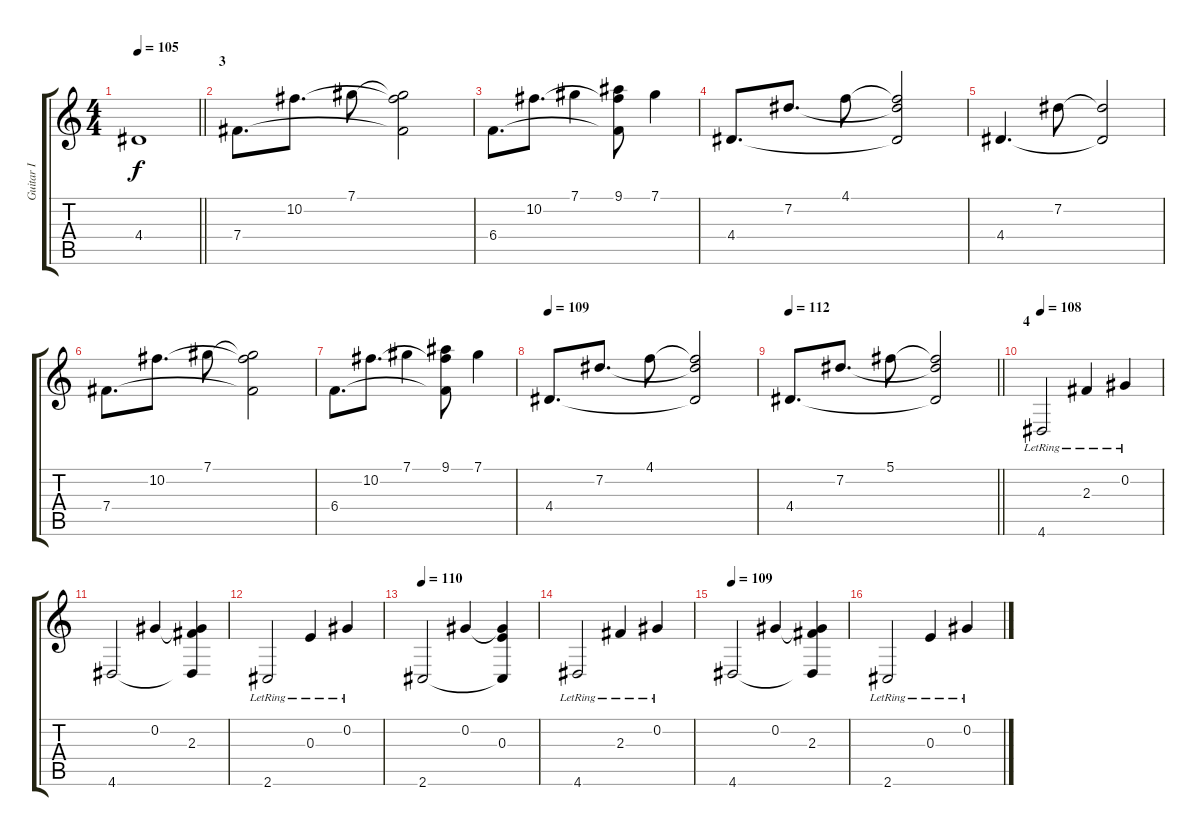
\track ("Guitar I" "Guitar I") {instrument overdrivenguitar}
\staff {score tabs}
\tuning (Db4 Ab3 E3 B2 Gb2 B1) {hide}
\ts (4 4)
\tempo 105
\clef g2
\barLineRight lightlight
\ks c
4.4{t}.1{dy f} |
\section ("" "3")
7.4.8{d} 10.2.8{d} 7.1.8 (7.1{t} 10.2{t} 7.4{t}).2 |
6.4.8{d} 10.2.8{d} 7.1.4 (9.1 10.2{t} 6.4{t}).8 7.1.4 |
4.4.8{d} 7.2.8{d} 4.1.8 (4.1{t} 7.2{t} 4.4{t}).2 |
4.4.4{d} 7.2.8 (7.2{t} 4.4{t}).2 |
7.4.8{d} 10.2.8{d} 7.1.8 (7.1{t} 10.2{t} 7.4{t}).2 |
6.4.8{d} 10.2.8{d} 7.1.4 (9.1 10.2{t} 6.4{t}).8 7.1.4 |
\tempo 109
4.4.8{d} 7.2.8{d} 4.1.8 (4.1{t} 7.2{t} 4.4{t}).2 |
\tempo 112
\barLineRight lightlight
4.4.8{d} 7.2.8{d} 5.1.8 (5.1{t} 7.2{t} 4.4{t}).2 |
\section ("" "4")
\tempo 108
4.6{lr}.2{instrument overdrivenguitar} 2.3{lr}.4 0.2{lr}.4 |
4.6.2 0.2.4 (0.2{t} 2.3 4.6{t}).4 |
2.6{lr}.2 0.3{lr}.4 0.2{lr}.4 |
\tempo 110
2.6.2 0.2.4 (0.2{t} 0.3 2.6{t}).4 |
4.6{lr}.2 2.3{lr}.4 0.2{lr}.4 |
\tempo 109
4.6.2 0.2.4 (0.2{t} 2.3 4.6{t}).4 |
2.6{lr}.2 0.3{lr}.4 0.2{lr}.4
